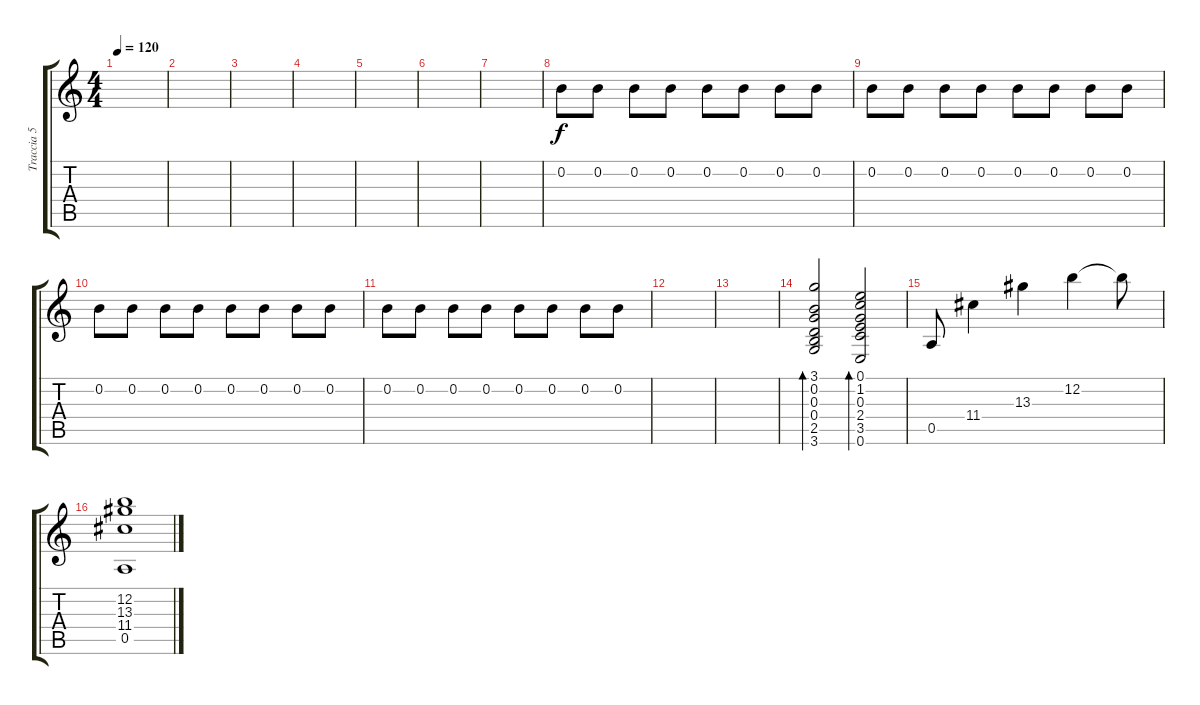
\track ("Traccia 5" "Traccia 5") {instrument acousticguitarsteel}
\staff {score tabs}
\tuning (E4 B3 G3 D3 A2 E2) {hide}
\ts (4 4)
\tempo 120
\clef g2
\ks c
|
|
|
|
|
|
|
0.2.8 0.2.8 0.2.8 0.2.8 0.2.8 0.2.8 0.2.8 0.2.8 |
0.2.8 0.2.8 0.2.8 0.2.8 0.2.8 0.2.8 0.2.8 0.2.8 |
0.2.8 0.2.8 0.2.8 0.2.8 0.2.8 0.2.8 0.2.8 0.2.8 |
0.2.8 0.2.8 0.2.8 0.2.8 0.2.8 0.2.8 0.2.8 0.2.8 |
|
|
(3.1 0.2 0.3 0.4 2.5 3.6).2{bd 480} (0.1 1.2 0.3 2.4 3.5 0.6).2{bd 480} |
0.5.8 11.4.4 13.3.4 12.2.4 12.2{t}.8 |
(12.2 13.3 11.4 0.5).1
